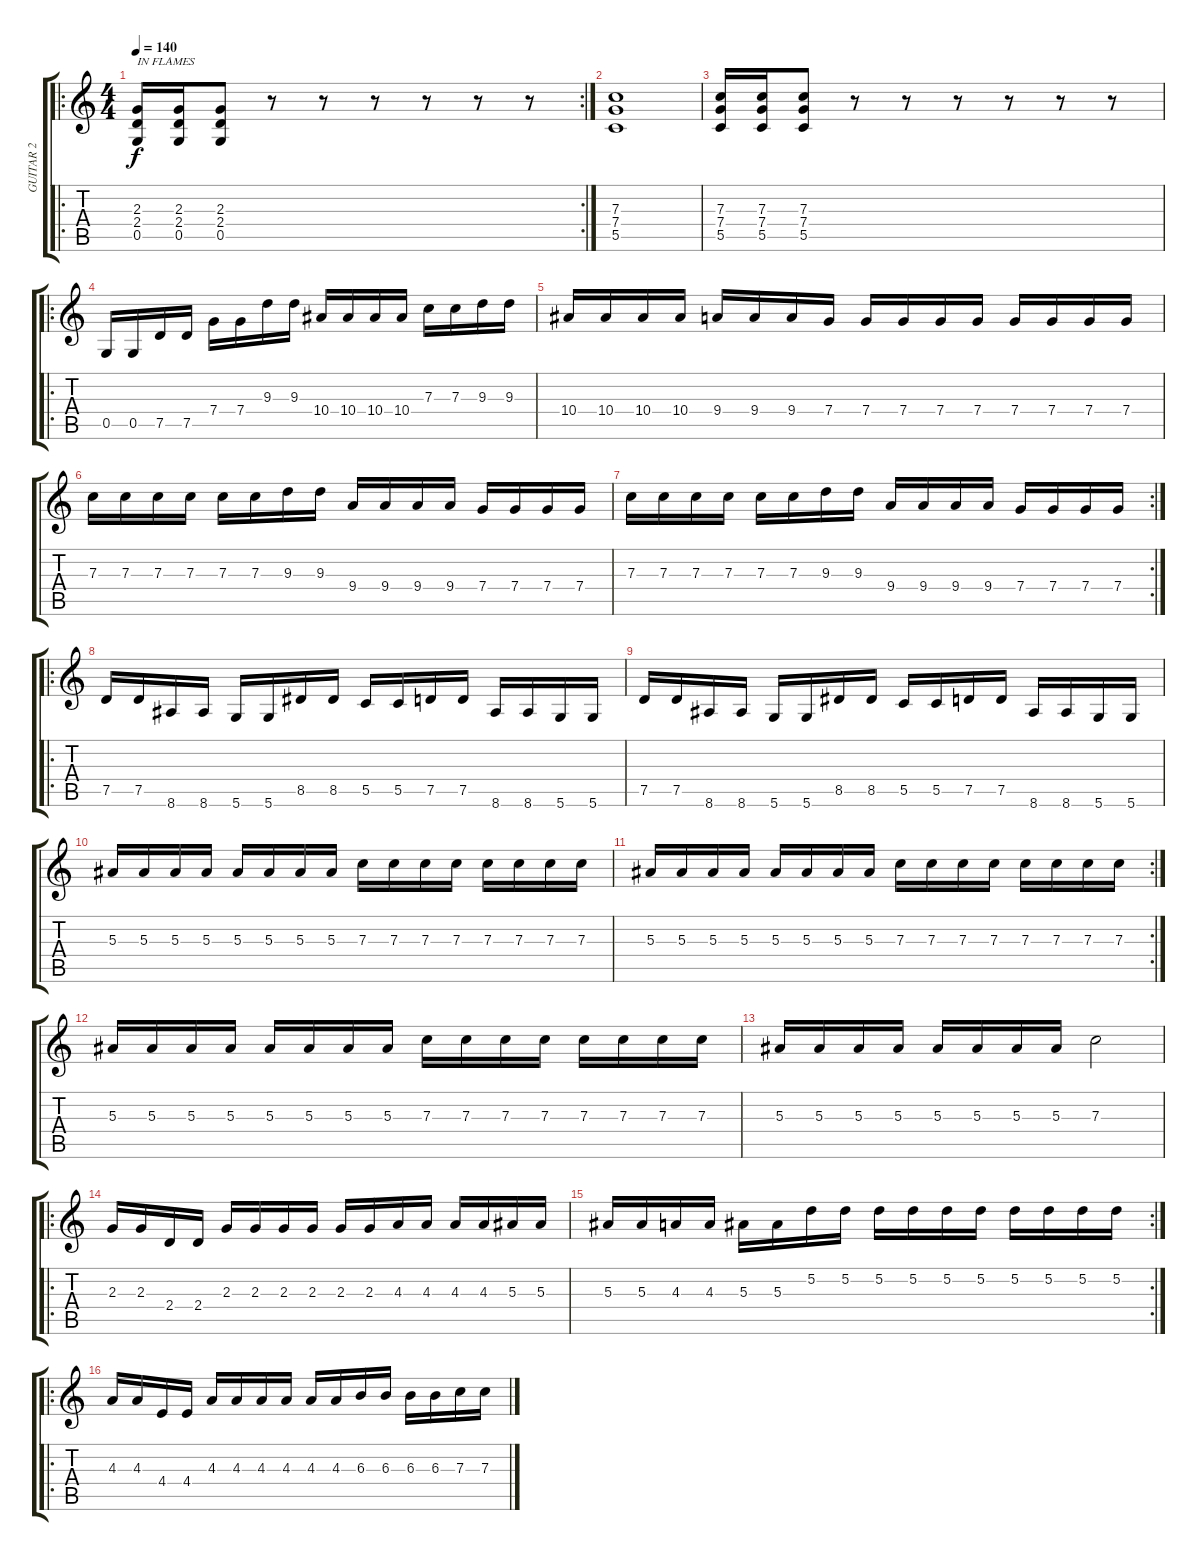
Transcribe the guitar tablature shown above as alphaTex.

\track ("GUITAR 2" "GUITAR 2") {instrument distortionguitar}
\staff {score tabs}
\tuning (D4 A3 F3 C3 G2 D2) {hide}
\ro
\rc 2
\ts (4 4)
\tempo 140
\clef g2
\ks c
(2.3 2.4 0.5).16{txt "IN FLAMES" dy f instrument distortionguitar} (2.3 2.4 0.5).16 (2.3 2.4 0.5).8 r.8 r.8 r.8 r.8 r.8 r.8 |
(7.3 7.4 5.5).1 |
(7.3 7.4 5.5).16 (7.3 7.4 5.5).16 (7.3 7.4 5.5).8 r.8 r.8 r.8 r.8 r.8 r.8 |
\ro
0.5.16 0.5.16 7.5.16 7.5.16 7.4.16 7.4.16 9.3.16 9.3.16 10.4.16 10.4.16 10.4.16 10.4.16 7.3.16 7.3.16 9.3.16 9.3.16 |
10.4.16 10.4.16 10.4.16 10.4.16 9.4.16 9.4.16 9.4.16 7.4.16 7.4.16 7.4.16 7.4.16 7.4.16 7.4.16 7.4.16 7.4.16 7.4.16 |
7.3.16 7.3.16 7.3.16 7.3.16 7.3.16 7.3.16 9.3.16 9.3.16 9.4.16 9.4.16 9.4.16 9.4.16 7.4.16 7.4.16 7.4.16 7.4.16 |
\rc 2
7.3.16 7.3.16 7.3.16 7.3.16 7.3.16 7.3.16 9.3.16 9.3.16 9.4.16 9.4.16 9.4.16 9.4.16 7.4.16 7.4.16 7.4.16 7.4.16 |
\ro
7.5.16 7.5.16 8.6.16 8.6.16 5.6.16 5.6.16 8.5.16 8.5.16 5.5.16 5.5.16 7.5.16 7.5.16 8.6.16 8.6.16 5.6.16 5.6.16 |
7.5.16 7.5.16 8.6.16 8.6.16 5.6.16 5.6.16 8.5.16 8.5.16 5.5.16 5.5.16 7.5.16 7.5.16 8.6.16 8.6.16 5.6.16 5.6.16 |
5.3.16 5.3.16 5.3.16 5.3.16 5.3.16 5.3.16 5.3.16 5.3.16 7.3.16 7.3.16 7.3.16 7.3.16 7.3.16 7.3.16 7.3.16 7.3.16 |
\rc 2
5.3.16 5.3.16 5.3.16 5.3.16 5.3.16 5.3.16 5.3.16 5.3.16 7.3.16 7.3.16 7.3.16 7.3.16 7.3.16 7.3.16 7.3.16 7.3.16 |
5.3.16 5.3.16 5.3.16 5.3.16 5.3.16 5.3.16 5.3.16 5.3.16 7.3.16 7.3.16 7.3.16 7.3.16 7.3.16 7.3.16 7.3.16 7.3.16 |
5.3.16 5.3.16 5.3.16 5.3.16 5.3.16 5.3.16 5.3.16 5.3.16 7.3.2 |
\ro
2.3.16 2.3.16 2.4.16 2.4.16 2.3.16 2.3.16 2.3.16 2.3.16 2.3.16 2.3.16 4.3.16 4.3.16 4.3.16 4.3.16 5.3.16 5.3.16 |
\rc 2
5.3.16 5.3.16 4.3.16 4.3.16 5.3.16 5.3.16 5.2.16 5.2.16 5.2.16 5.2.16 5.2.16 5.2.16 5.2.16 5.2.16 5.2.16 5.2.16 |
\ro
4.3.16 4.3.16 4.4.16 4.4.16 4.3.16 4.3.16 4.3.16 4.3.16 4.3.16 4.3.16 6.3.16 6.3.16 6.3.16 6.3.16 7.3.16 7.3.16
